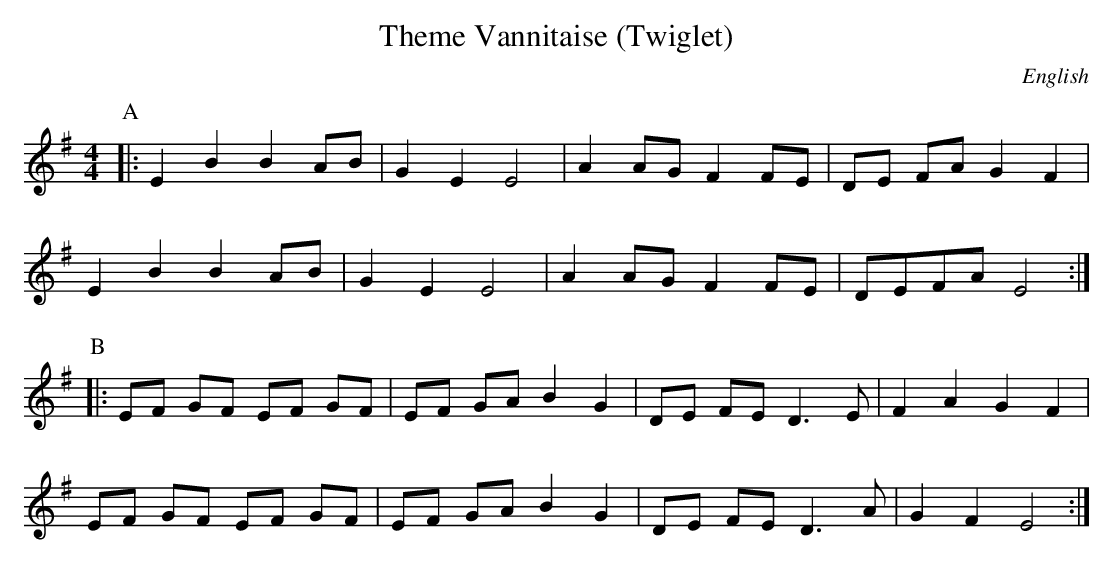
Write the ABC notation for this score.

X:1
T:Theme Vannitaise (Twiglet)
M:4/4
L:1/8
O:English
K:Emin
P:A
|:\
    E2 B2 B2 AB | G2 E2 E4    | A2 AG F2 FE | DE FA G2 F2  |!
    E2 B2 B2 AB | G2 E2 E4    | A2 AG F2 FE | DEFA  E4    :|!
P:B
|:  EF GF EF GF | EF GA B2 G2 | DE FE D3  E | F2 A2 G2 F2  |!
    EF GF EF GF | EF GA B2 G2 | DE FE D3  A | G2 F2 E4    :|
